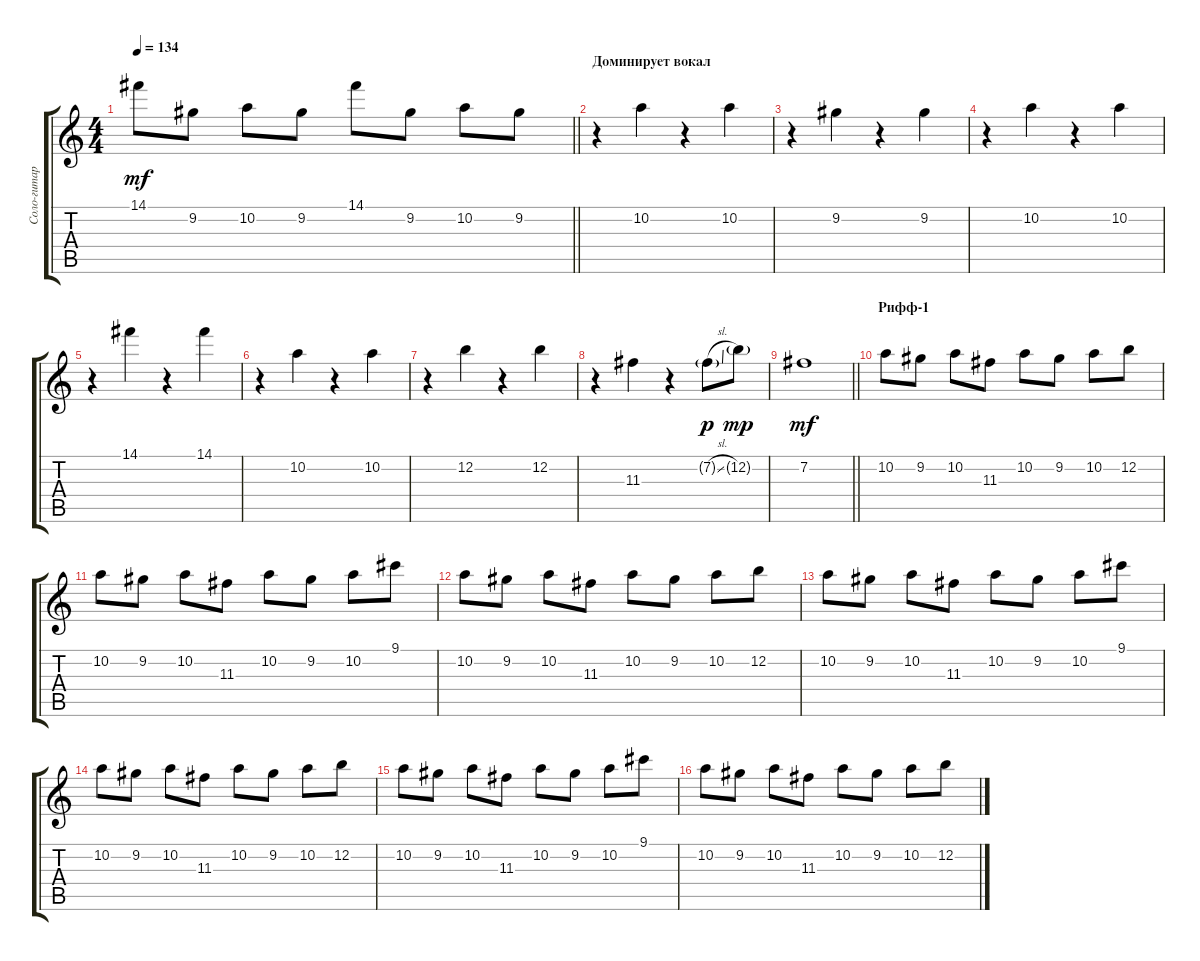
\track ("Соло-гитара" "Соло-гитар") {instrument acousticguitarsteel}
\staff {score tabs}
\tuning (E4 B3 G3 D3 A2 E2) {hide}
\ts (4 4)
\tempo 134
\clef g2
\barLineRight lightlight
\ks c
14.1.8{dy mf} 9.2.8 10.2.8 9.2.8 14.1.8 9.2.8 10.2.8 9.2.8 |
\section ("" "Доминирует вокал")
r.4 10.2.4 r.4 10.2.4 |
r.4 9.2.4 r.4 9.2.4 |
r.4 10.2.4 r.4 10.2.4 |
r.4 14.1.4 r.4 14.1.4 |
r.4 10.2.4 r.4 10.2.4 |
r.4 12.2.4 r.4 12.2.4 |
r.4 11.3.4 r.4 7.2{sl g}.8{dy p} 12.2{g}.8{dy mp} |
\barLineRight lightlight
7.2.1{dy mf} |
\section ("" "Рифф-1")
10.2.8 9.2.8 10.2.8 11.3.8 10.2.8 9.2.8 10.2.8 12.2.8 |
10.2.8 9.2.8 10.2.8 11.3.8 10.2.8 9.2.8 10.2.8 9.1.8 |
10.2.8 9.2.8 10.2.8 11.3.8 10.2.8 9.2.8 10.2.8 12.2.8 |
10.2.8 9.2.8 10.2.8 11.3.8 10.2.8 9.2.8 10.2.8 9.1.8 |
10.2.8 9.2.8 10.2.8 11.3.8 10.2.8 9.2.8 10.2.8 12.2.8 |
10.2.8 9.2.8 10.2.8 11.3.8 10.2.8 9.2.8 10.2.8 9.1.8 |
10.2.8 9.2.8 10.2.8 11.3.8 10.2.8 9.2.8 10.2.8 12.2.8
